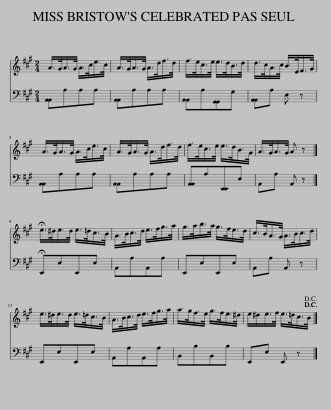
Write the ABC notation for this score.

X:1
%%score 1 2
L:1/8
M:2/4
I:linebreak $
K:A
V:1 treble
V:2 bass
V:1
 A/>G/A/>G/ A/>c/e/>c/ | A/>G/A/>G/ A/>d/f/>d/ | f/>e/c/>e/ e/>d/B/>d/ | d/>c/A/>c/ B/>E/F/>G/ |$ A/>G/A/>G/ A/>c/e/>c/ | %5
 A/>G/A/>G/ A/>d/f/>d/ | f/>e/c/>e/ e/>d/B/>G/ | A/>G/A/>G/ A z |]$ !fermata!e/>^d/e/>d/ e/>=d/c/>B/ | A/>B/c/>d/ e/>f/g/>a/ | %10
 g/>a/b/>a/ g/>f/e/>d/ | c/>B/A/>G/ A/>B/c/>d/ |$ e/>^d/e/>d/ e/>=d/c/>B/ | A/>B/c/>d/ e/>f/g/>a/ | a/>g/f/>e/ g/>f/e/>^d/ | %15
 e/^d/e/>f/ e/>=d/c/>B/!D.C.! |] %16
V:2
 [A,,A,,]A,A,A, | [A,,A,,]A,A,A, | [A,,A,,]A,[G,,G,,]G, | [A,,A,,]A, E, z |$ [A,,A,,]A,A,A, | %5
 [A,,A,,]A,A,A, | [A,,A,,]A,[E,,E,,]E, | A,,A, A,, z |]$ !fermata!E,,E,E,,E, | A,,A,A,,A, | %10
 E,,E,E,,E, | A,,A, A,, z |$ E,,E,E,,E, | A,,A,A,,A, | B,,B,B,,B, | %15
 E,,E, E,, z |] %16
